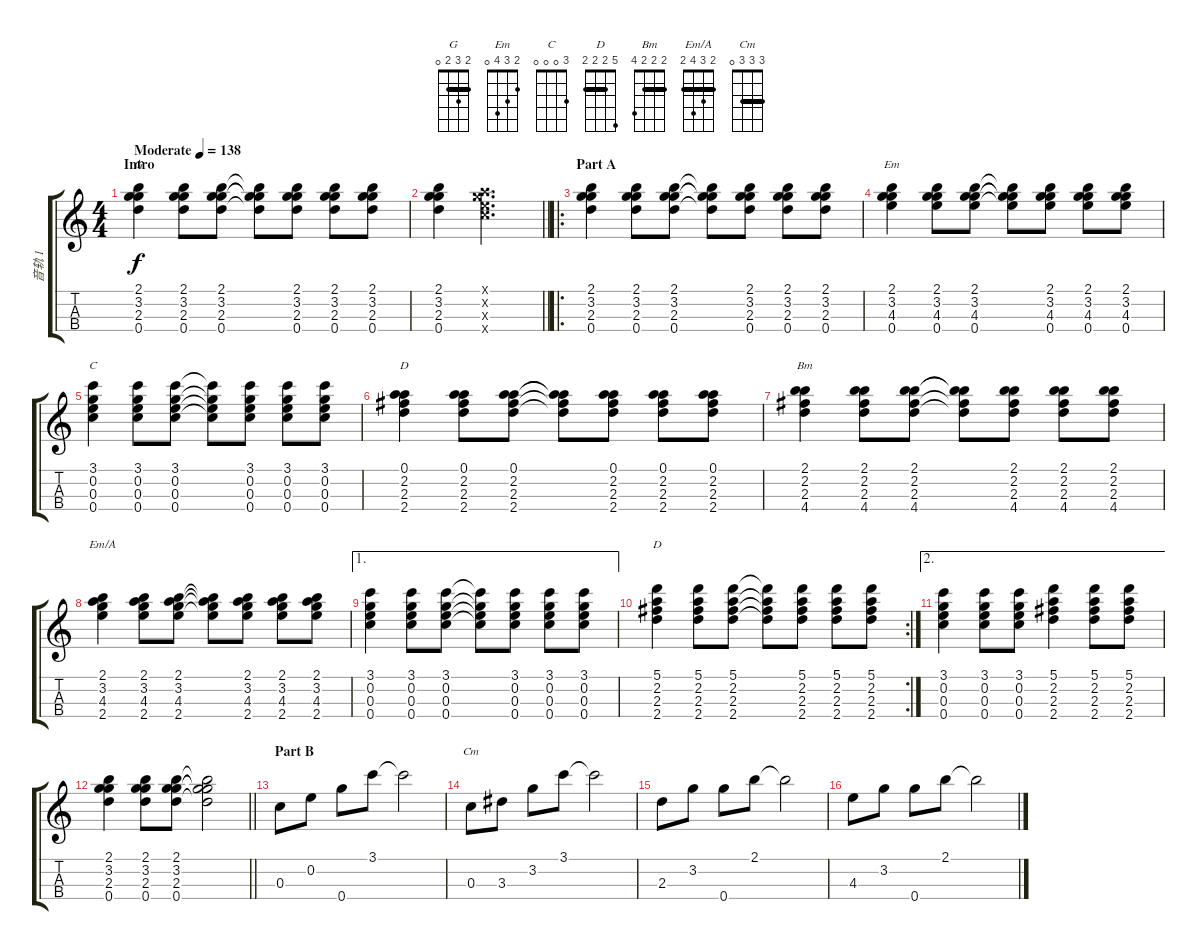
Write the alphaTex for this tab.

\track ("音轨 1" "音轨 1") {instrument acousticguitarnylon}
\staff {score tabs}
\tuning (A4 E4 C4 G4) {hide}
\chord ("G" 2 3 2 0) {barre 2}
\chord ("Em" 2 3 4 0)
\chord ("C" 3 0 0 0)
\chord ("D" 0 2 2 2)
\chord ("Bm" 2 2 2 4) {barre 2}
\chord ("Em/A" 2 3 4 2) {barre 2}
\chord ("D" 5 2 2 2) {barre 2}
\chord ("Cm" 3 3 3 0) {barre 3}
\ts (4 4)
\section ("" "Intro")
\tempo (138 "Moderate")
\clef g2
\ks c
(2.1 3.2 2.3 0.4).4{ch "G" dy f instrument acousticguitarnylon} (2.1 3.2 2.3 0.4).8 (2.1 3.2 2.3 0.4).8 (2.1{t} 3.2{t} 2.3{t} 0.4{t}).8 (2.1 3.2 2.3 0.4).8 (2.1 3.2 2.3 0.4).8 (2.1 3.2 2.3 0.4).8 |
\barLineRight lightlight
(2.1 3.2 2.3 0.4).4 (0.1{x} 0.2{x} 0.3{x} 0.4{x}).2{d} |
\ro
\section ("" "Part A")
(2.1 3.2 2.3 0.4).4 (2.1 3.2 2.3 0.4).8 (2.1 3.2 2.3 0.4).8 (2.1{t} 3.2{t} 2.3{t} 0.4{t}).8 (2.1 3.2 2.3 0.4).8 (2.1 3.2 2.3 0.4).8 (2.1 3.2 2.3 0.4).8 |
(2.1 3.2 4.3 0.4).4{ch "Em"} (2.1 3.2 4.3 0.4).8 (2.1 3.2 4.3 0.4).8 (2.1{t} 3.2{t} 4.3{t} 0.4{t}).8 (2.1 3.2 4.3 0.4).8 (2.1 3.2 4.3 0.4).8 (2.1 3.2 4.3 0.4).8 |
(3.1 0.2 0.3 0.4).4{ch "C"} (3.1 0.2 0.3 0.4).8 (3.1 0.2 0.3 0.4).8 (3.1{t} 0.2{t} 0.3{t} 0.4{t}).8 (3.1 0.2 0.3 0.4).8 (3.1 0.2 0.3 0.4).8 (3.1 0.2 0.3 0.4).8 |
(0.1 2.2 2.3 2.4).4{ch "D"} (0.1 2.2 2.3 2.4).8 (0.1 2.2 2.3 2.4).8 (0.1{t} 2.2{t} 2.3{t} 2.4{t}).8 (0.1 2.2 2.3 2.4).8 (0.1 2.2 2.3 2.4).8 (0.1 2.2 2.3 2.4).8 |
(2.1 2.2 2.3 4.4).4{ch "Bm"} (2.1 2.2 2.3 4.4).8 (2.1 2.2 2.3 4.4).8 (2.1{t} 2.2{t} 2.3{t} 4.4{t}).8 (2.1 2.2 2.3 4.4).8 (2.1 2.2 2.3 4.4).8 (2.1 2.2 2.3 4.4).8 |
(2.1 3.2 4.3 2.4).4{ch "Em/A"} (2.1 3.2 4.3 2.4).8 (2.1 3.2 4.3 2.4).8 (2.1{t} 3.2{t} 4.3{t} 2.4{t}).8 (2.1 3.2 4.3 2.4).8 (2.1 3.2 4.3 2.4).8 (2.1 3.2 4.3 2.4).8 |
\ae 1
(3.1 0.2 0.3 0.4).4 (3.1 0.2 0.3 0.4).8 (3.1 0.2 0.3 0.4).8 (3.1{t} 0.2{t} 0.3{t} 0.4{t}).8 (3.1 0.2 0.3 0.4).8 (3.1 0.2 0.3 0.4).8 (3.1 0.2 0.3 0.4).8 |
\rc 2
(5.1 2.2 2.3 2.4).4{ch "D"} (5.1 2.2 2.3 2.4).8 (5.1 2.2 2.3 2.4).8 (5.1{t} 2.2{t} 2.3{t} 2.4{t}).8 (5.1 2.2 2.3 2.4).8 (5.1 2.2 2.3 2.4).8 (5.1 2.2 2.3 2.4).8 |
\ae 2
(3.1 0.2 0.3 0.4).4 (3.1 0.2 0.3 0.4).8 (3.1 0.2 0.3 0.4).8 (5.1 2.2 2.3 2.4).4 (5.1 2.2 2.3 2.4).8 (5.1 2.2 2.3 2.4).8 |
\barLineRight lightlight
(2.1 3.2 2.3 0.4).4 (2.1 3.2 2.3 0.4).8 (2.1 3.2 2.3 0.4).8 (2.1{t} 3.2{t} 2.3{t} 0.4{t}).2 |
\section ("" "Part B")
0.3.8 0.2.8 0.4.8 3.1.8 3.1{t}.2 |
0.3.8{ch "Cm"} 3.3.8 3.2.8 3.1.8 3.1{t}.2 |
2.3.8 3.2.8 0.4.8 2.1.8 2.1{t}.2 |
4.3.8 3.2.8 0.4.8 2.1.8 2.1{t}.2
